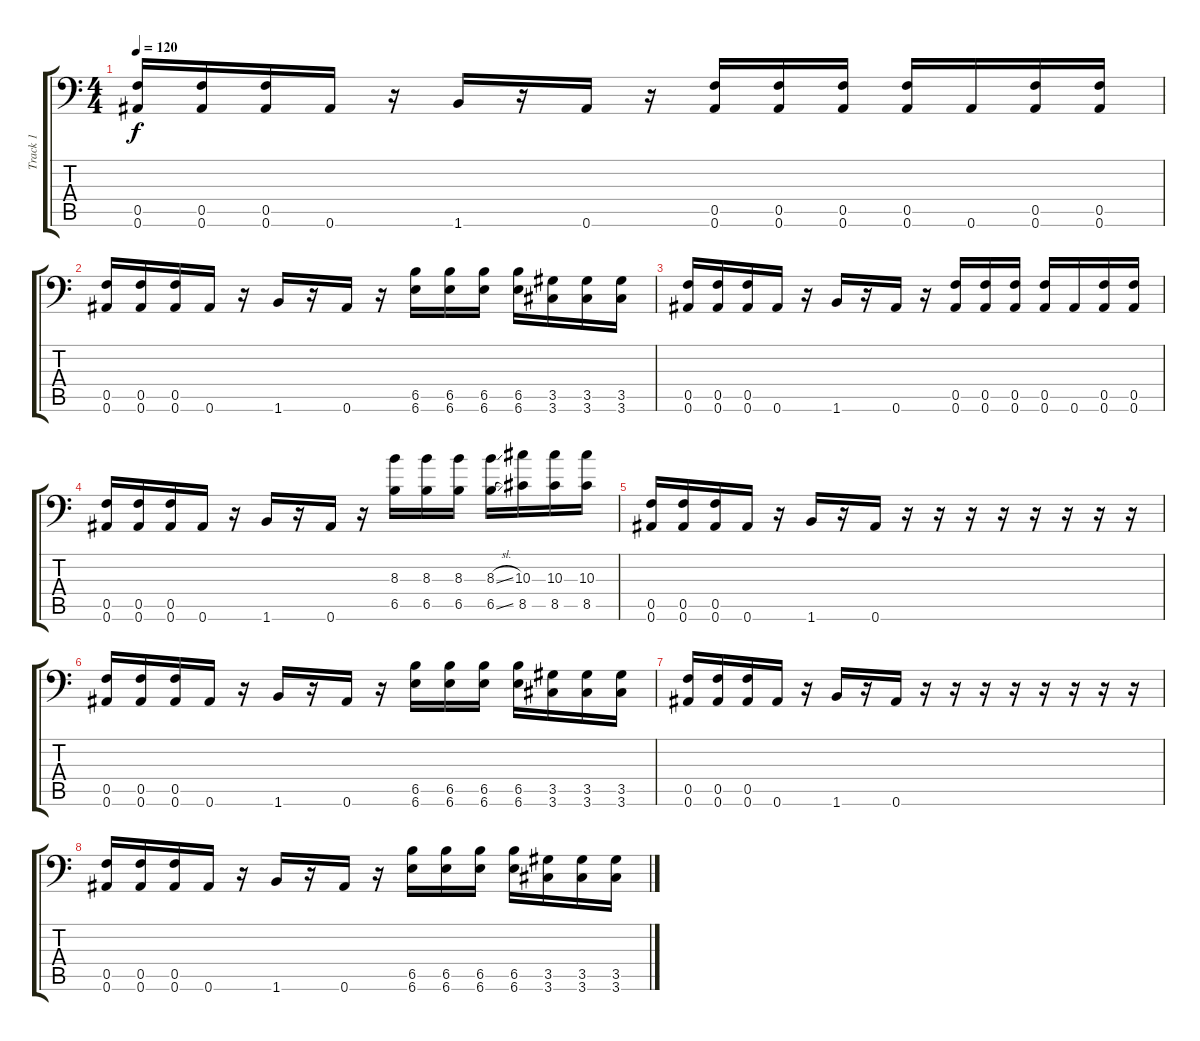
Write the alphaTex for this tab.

\track ("Track 1" "Track 1") {instrument overdrivenguitar}
\staff {score tabs}
\tuning (C4 G3 Eb3 Bb2 F2 Bb1) {hide}
\ts (4 4)
\tempo 120
\clef f4
\ks c
(0.5 0.6).16{dy f} (0.5 0.6).16 (0.5 0.6).16 0.6.16 r.16 1.6.16 r.16 0.6.16 r.16 (0.5 0.6).16 (0.5 0.6).16 (0.5 0.6).16 (0.5 0.6).16 0.6.16 (0.5 0.6).16 (0.5 0.6).16 |
(0.5 0.6).16 (0.5 0.6).16 (0.5 0.6).16 0.6.16 r.16 1.6.16 r.16 0.6.16 r.16 (6.5 6.6).16 (6.5 6.6).16 (6.5 6.6).16 (6.5 6.6).16 (3.5 3.6).16 (3.5 3.6).16 (3.5 3.6).16 |
(0.5 0.6).16 (0.5 0.6).16 (0.5 0.6).16 0.6.16 r.16 1.6.16 r.16 0.6.16 r.16 (0.5 0.6).16 (0.5 0.6).16 (0.5 0.6).16 (0.5 0.6).16 0.6.16 (0.5 0.6).16 (0.5 0.6).16 |
(0.5 0.6).16 (0.5 0.6).16 (0.5 0.6).16 0.6.16 r.16 1.6.16 r.16 0.6.16 r.16 (8.3 6.5).16 (8.3 6.5).16 (8.3 6.5).16 (8.3{sl} 6.5{sl}).16 (10.3 8.5).16 (10.3 8.5).16 (10.3 8.5).16 |
(0.5 0.6).16 (0.5 0.6).16 (0.5 0.6).16 0.6.16 r.16 1.6.16 r.16 0.6.16 r.16 r.16 r.16 r.16 r.16 r.16 r.16 r.16 |
(0.5 0.6).16 (0.5 0.6).16 (0.5 0.6).16 0.6.16 r.16 1.6.16 r.16 0.6.16 r.16 (6.5 6.6).16 (6.5 6.6).16 (6.5 6.6).16 (6.5 6.6).16 (3.5 3.6).16 (3.5 3.6).16 (3.5 3.6).16 |
(0.5 0.6).16 (0.5 0.6).16 (0.5 0.6).16 0.6.16 r.16 1.6.16 r.16 0.6.16 r.16 r.16 r.16 r.16 r.16 r.16 r.16 r.16 |
(0.5 0.6).16 (0.5 0.6).16 (0.5 0.6).16 0.6.16 r.16 1.6.16 r.16 0.6.16 r.16 (6.5 6.6).16 (6.5 6.6).16 (6.5 6.6).16 (6.5 6.6).16 (3.5 3.6).16 (3.5 3.6).16 (3.5 3.6).16
